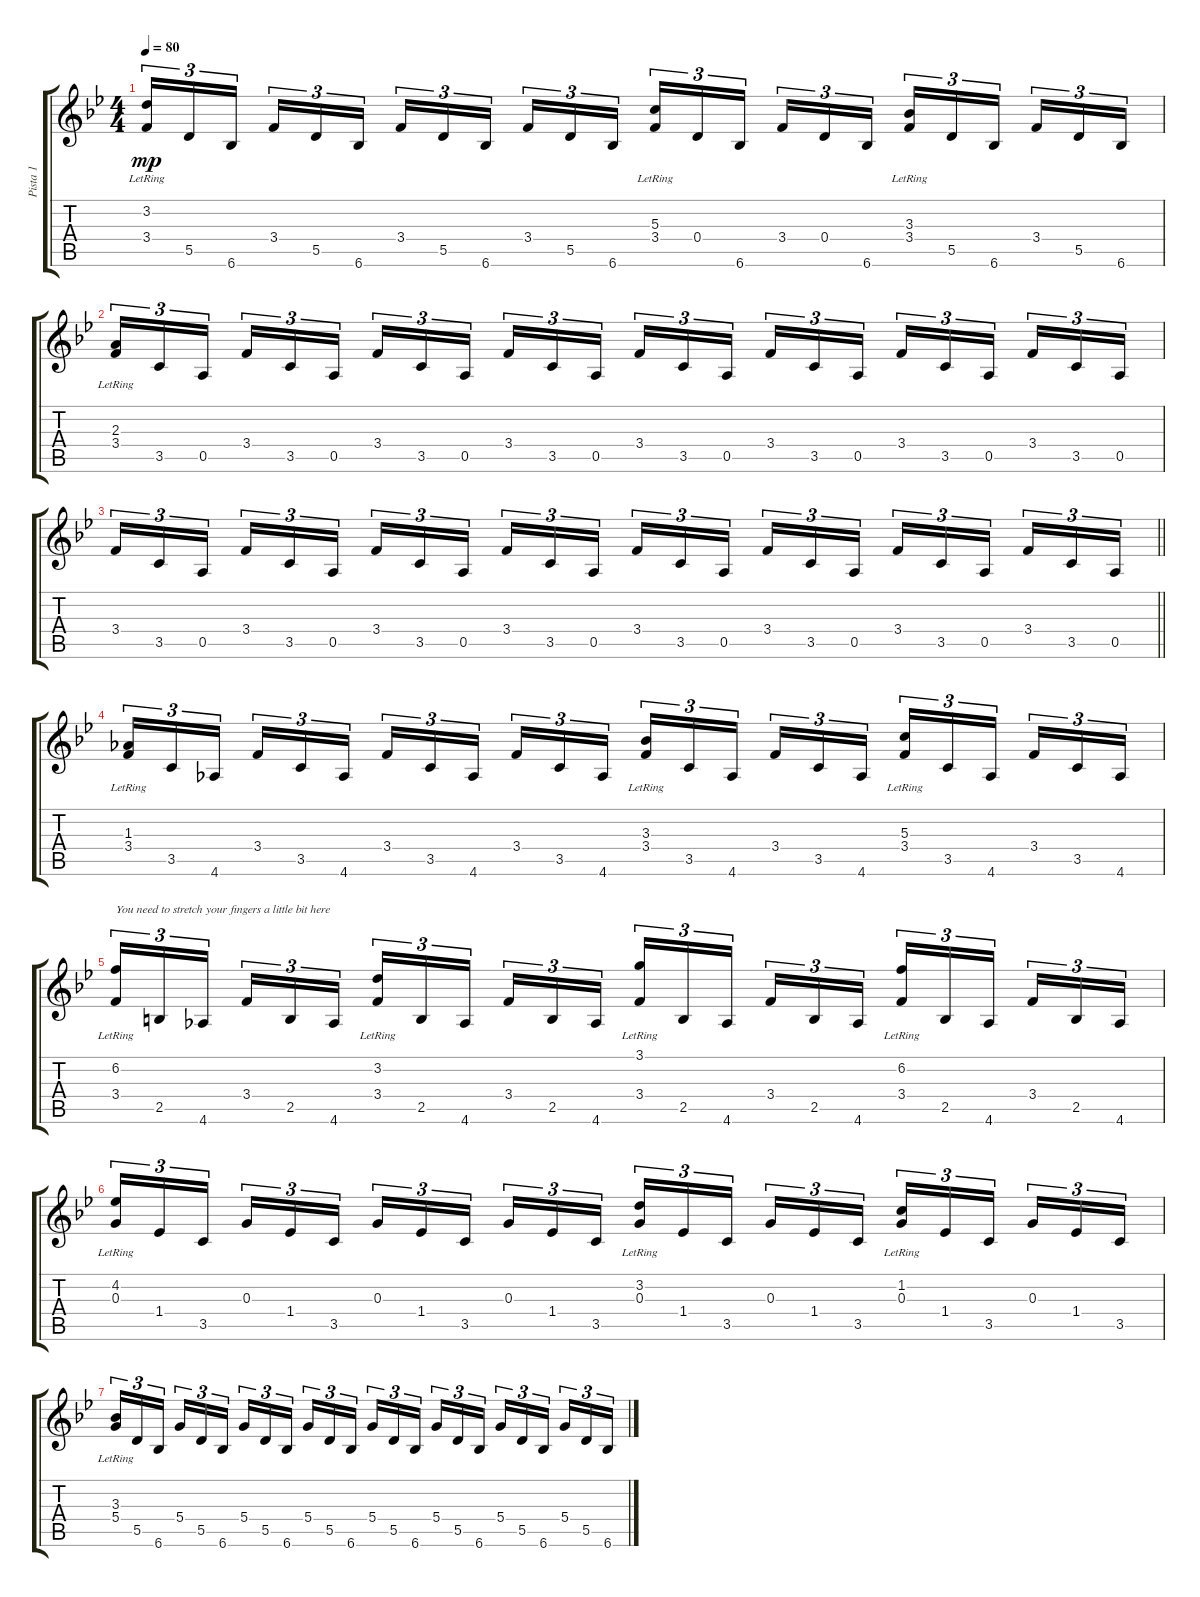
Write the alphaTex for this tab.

\track ("Pista 1" "Pista 1") {instrument acousticguitarsteel}
\staff {score tabs}
\tuning (E4 B3 G3 D3 A2 E2) {hide}
\ts (4 4)
\tempo 80
\clef g2
\ks gminor
(3.2{lr} 3.4).16{tu (3 2) dy mp} 5.5.16{tu (3 2)} 6.6.16{tu (3 2) beam splitsecondary} 3.4.16{tu (3 2)} 5.5.16{tu (3 2)} 6.6.16{tu (3 2)} 3.4.16{tu (3 2)} 5.5.16{tu (3 2)} 6.6.16{tu (3 2) beam splitsecondary} 3.4.16{tu (3 2)} 5.5.16{tu (3 2)} 6.6.16{tu (3 2)} (5.3{lr} 3.4).16{tu (3 2)} 0.4.16{tu (3 2)} 6.6.16{tu (3 2) beam splitsecondary} 3.4.16{tu (3 2)} 0.4.16{tu (3 2)} 6.6.16{tu (3 2)} (3.3{lr} 3.4).16{tu (3 2)} 5.5.16{tu (3 2)} 6.6.16{tu (3 2) beam splitsecondary} 3.4.16{tu (3 2)} 5.5.16{tu (3 2)} 6.6.16{tu (3 2)} |
(2.3{lr} 3.4).16{tu (3 2)} 3.5.16{tu (3 2)} 0.5.16{tu (3 2) beam splitsecondary} 3.4.16{tu (3 2)} 3.5.16{tu (3 2)} 0.5.16{tu (3 2)} 3.4.16{tu (3 2)} 3.5.16{tu (3 2)} 0.5.16{tu (3 2) beam splitsecondary} 3.4.16{tu (3 2)} 3.5.16{tu (3 2)} 0.5.16{tu (3 2)} 3.4.16{tu (3 2)} 3.5.16{tu (3 2)} 0.5.16{tu (3 2) beam splitsecondary} 3.4.16{tu (3 2)} 3.5.16{tu (3 2)} 0.5.16{tu (3 2)} 3.4.16{tu (3 2)} 3.5.16{tu (3 2)} 0.5.16{tu (3 2) beam splitsecondary} 3.4.16{tu (3 2)} 3.5.16{tu (3 2)} 0.5.16{tu (3 2)} |
\barLineRight lightlight
3.4.16{tu (3 2)} 3.5.16{tu (3 2)} 0.5.16{tu (3 2) beam splitsecondary} 3.4.16{tu (3 2)} 3.5.16{tu (3 2)} 0.5.16{tu (3 2)} 3.4.16{tu (3 2)} 3.5.16{tu (3 2)} 0.5.16{tu (3 2) beam splitsecondary} 3.4.16{tu (3 2)} 3.5.16{tu (3 2)} 0.5.16{tu (3 2)} 3.4.16{tu (3 2)} 3.5.16{tu (3 2)} 0.5.16{tu (3 2) beam splitsecondary} 3.4.16{tu (3 2)} 3.5.16{tu (3 2)} 0.5.16{tu (3 2)} 3.4.16{tu (3 2)} 3.5.16{tu (3 2)} 0.5.16{tu (3 2) beam splitsecondary} 3.4.16{tu (3 2)} 3.5.16{tu (3 2)} 0.5.16{tu (3 2)} |
(1.3{lr} 3.4).16{tu (3 2)} 3.5.16{tu (3 2)} 4.6.16{tu (3 2) beam splitsecondary} 3.4.16{tu (3 2)} 3.5.16{tu (3 2)} 4.6.16{tu (3 2)} 3.4.16{tu (3 2)} 3.5.16{tu (3 2)} 4.6.16{tu (3 2) beam splitsecondary} 3.4.16{tu (3 2)} 3.5.16{tu (3 2)} 4.6.16{tu (3 2)} (3.3{lr} 3.4).16{tu (3 2)} 3.5.16{tu (3 2)} 4.6.16{tu (3 2) beam splitsecondary} 3.4.16{tu (3 2)} 3.5.16{tu (3 2)} 4.6.16{tu (3 2)} (5.3{lr} 3.4).16{tu (3 2)} 3.5.16{tu (3 2)} 4.6.16{tu (3 2) beam splitsecondary} 3.4.16{tu (3 2)} 3.5.16{tu (3 2)} 4.6.16{tu (3 2)} |
(6.2{lr} 3.4).16{tu (3 2) txt "You need to stretch your fingers a little bit here"} 2.5.16{tu (3 2)} 4.6.16{tu (3 2) beam splitsecondary} 3.4.16{tu (3 2)} 2.5.16{tu (3 2)} 4.6.16{tu (3 2)} (3.2{lr} 3.4).16{tu (3 2)} 2.5.16{tu (3 2)} 4.6.16{tu (3 2) beam splitsecondary} 3.4.16{tu (3 2)} 2.5.16{tu (3 2)} 4.6.16{tu (3 2)} (3.1{lr} 3.4).16{tu (3 2)} 2.5.16{tu (3 2)} 4.6.16{tu (3 2) beam splitsecondary} 3.4.16{tu (3 2)} 2.5.16{tu (3 2)} 4.6.16{tu (3 2)} (6.2{lr} 3.4).16{tu (3 2)} 2.5.16{tu (3 2)} 4.6.16{tu (3 2) beam splitsecondary} 3.4.16{tu (3 2)} 2.5.16{tu (3 2)} 4.6.16{tu (3 2)} |
(4.2{lr} 0.3).16{tu (3 2)} 1.4.16{tu (3 2)} 3.5.16{tu (3 2) beam splitsecondary} 0.3.16{tu (3 2)} 1.4.16{tu (3 2)} 3.5.16{tu (3 2)} 0.3.16{tu (3 2)} 1.4.16{tu (3 2)} 3.5.16{tu (3 2) beam splitsecondary} 0.3.16{tu (3 2)} 1.4.16{tu (3 2)} 3.5.16{tu (3 2)} (3.2{lr} 0.3).16{tu (3 2)} 1.4.16{tu (3 2)} 3.5.16{tu (3 2) beam splitsecondary} 0.3.16{tu (3 2)} 1.4.16{tu (3 2)} 3.5.16{tu (3 2)} (1.2{lr} 0.3).16{tu (3 2)} 1.4.16{tu (3 2)} 3.5.16{tu (3 2) beam splitsecondary} 0.3.16{tu (3 2)} 1.4.16{tu (3 2)} 3.5.16{tu (3 2)} |
(3.3{lr} 5.4).16{tu (3 2)} 5.5.16{tu (3 2)} 6.6.16{tu (3 2) beam splitsecondary} 5.4.16{tu (3 2)} 5.5.16{tu (3 2)} 6.6.16{tu (3 2)} 5.4.16{tu (3 2)} 5.5.16{tu (3 2)} 6.6.16{tu (3 2) beam splitsecondary} 5.4.16{tu (3 2)} 5.5.16{tu (3 2)} 6.6.16{tu (3 2)} 5.4.16{tu (3 2)} 5.5.16{tu (3 2)} 6.6.16{tu (3 2) beam splitsecondary} 5.4.16{tu (3 2)} 5.5.16{tu (3 2)} 6.6.16{tu (3 2)} 5.4.16{tu (3 2)} 5.5.16{tu (3 2)} 6.6.16{tu (3 2) beam splitsecondary} 5.4.16{tu (3 2)} 5.5.16{tu (3 2)} 6.6.16{tu (3 2)}
